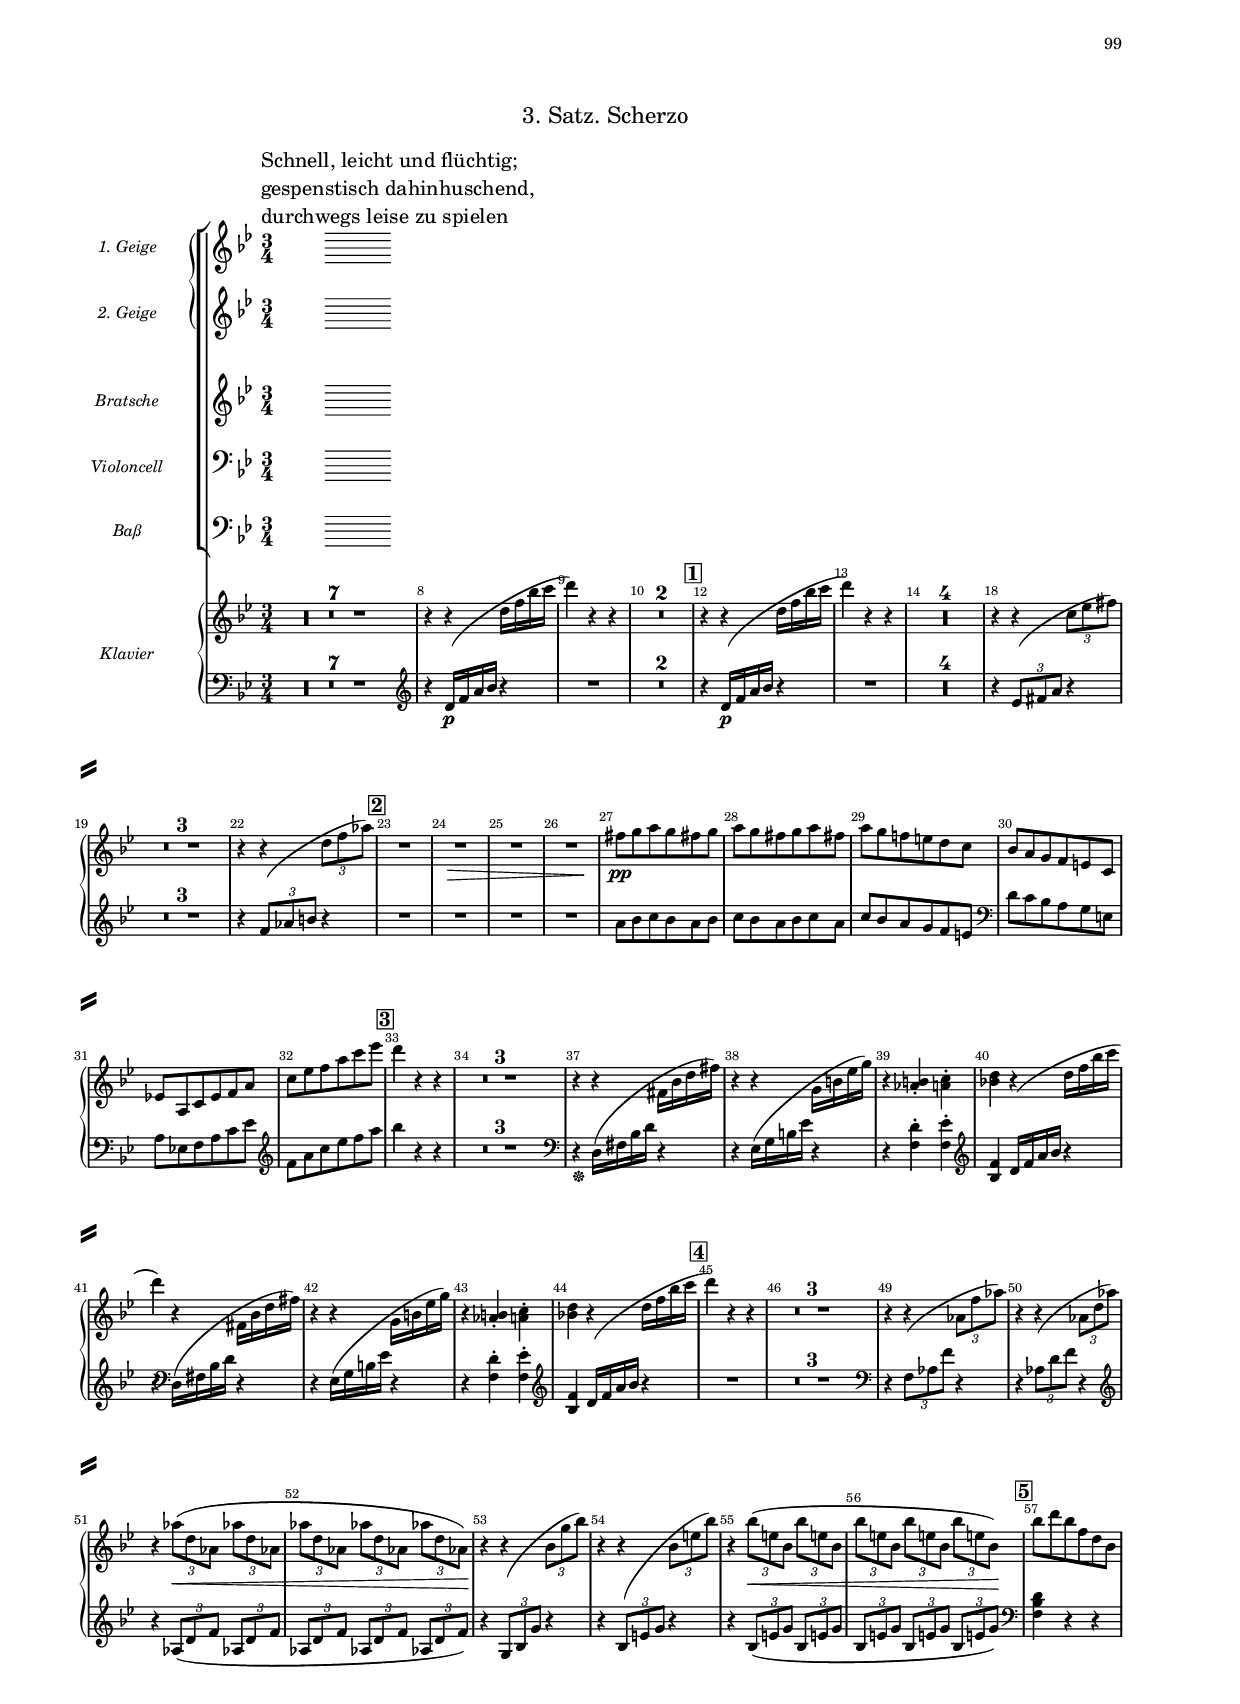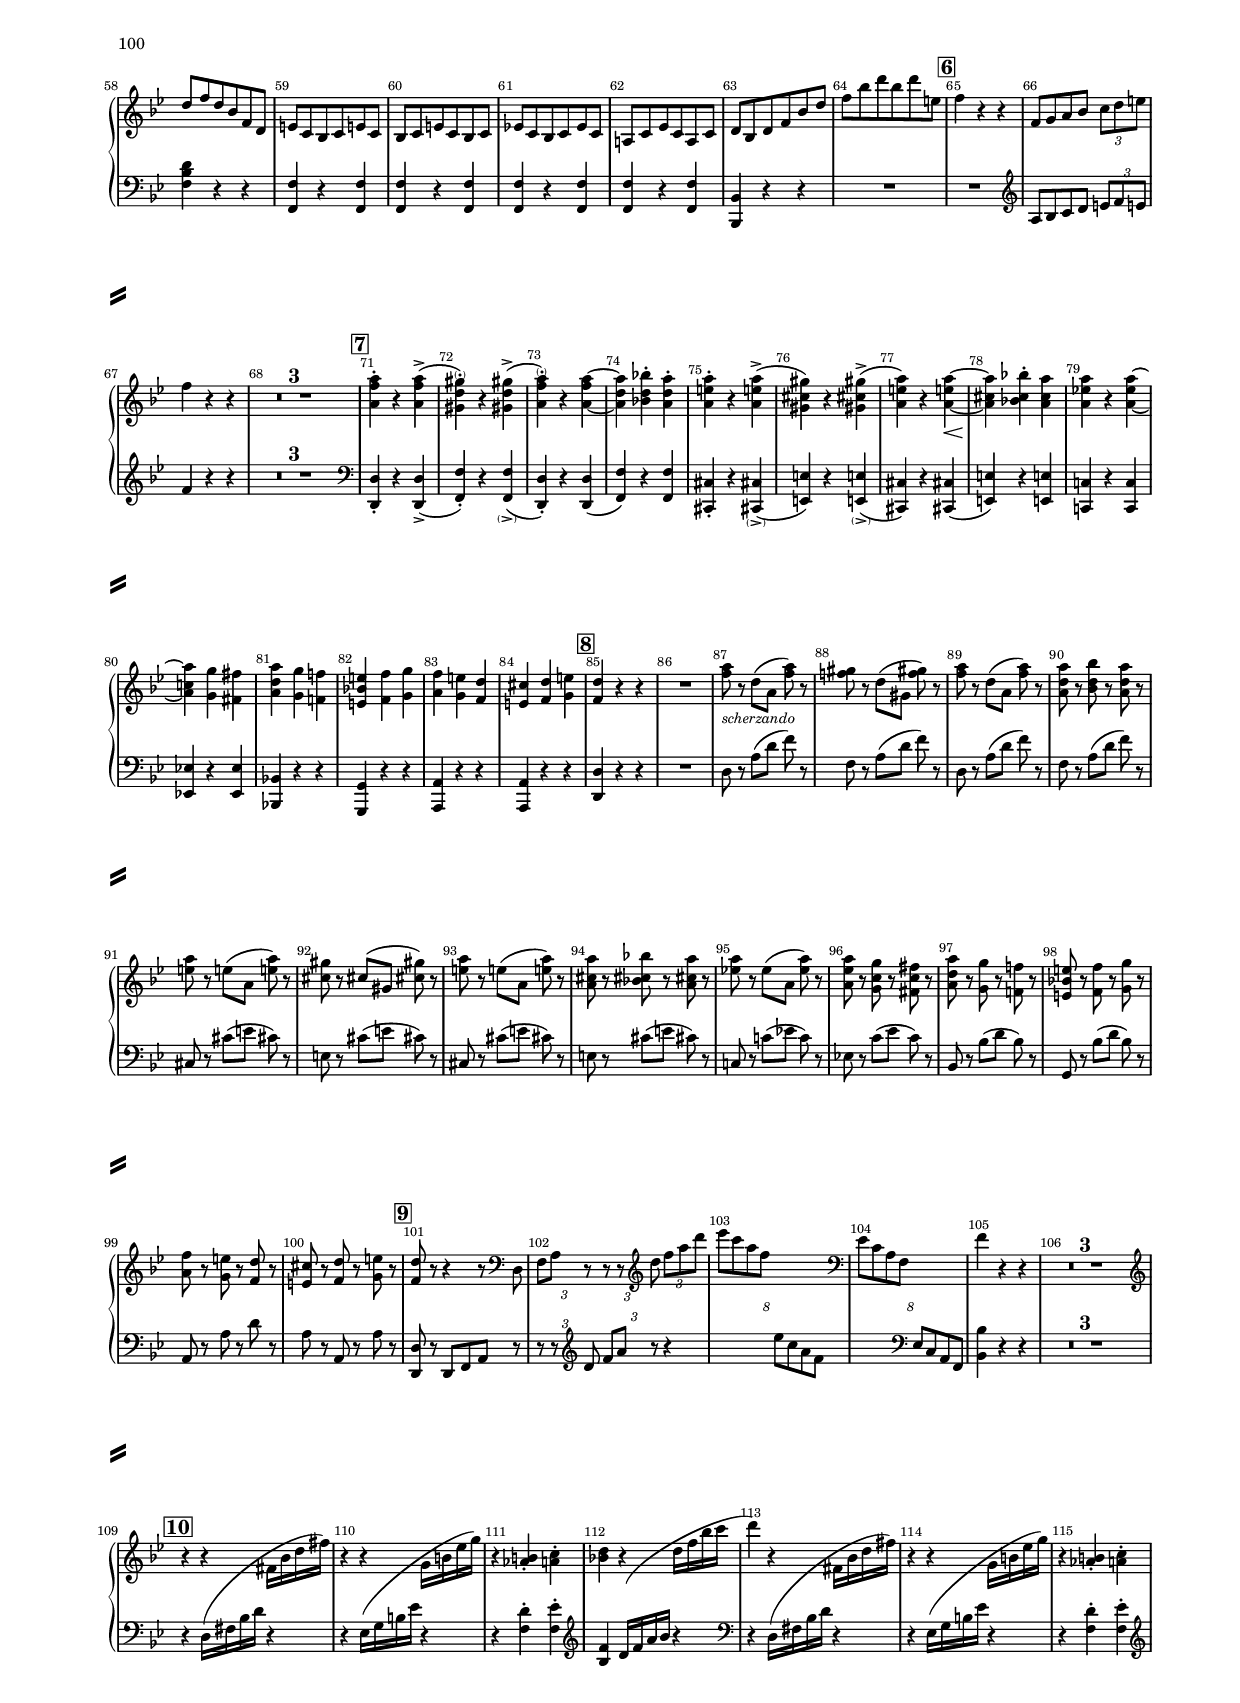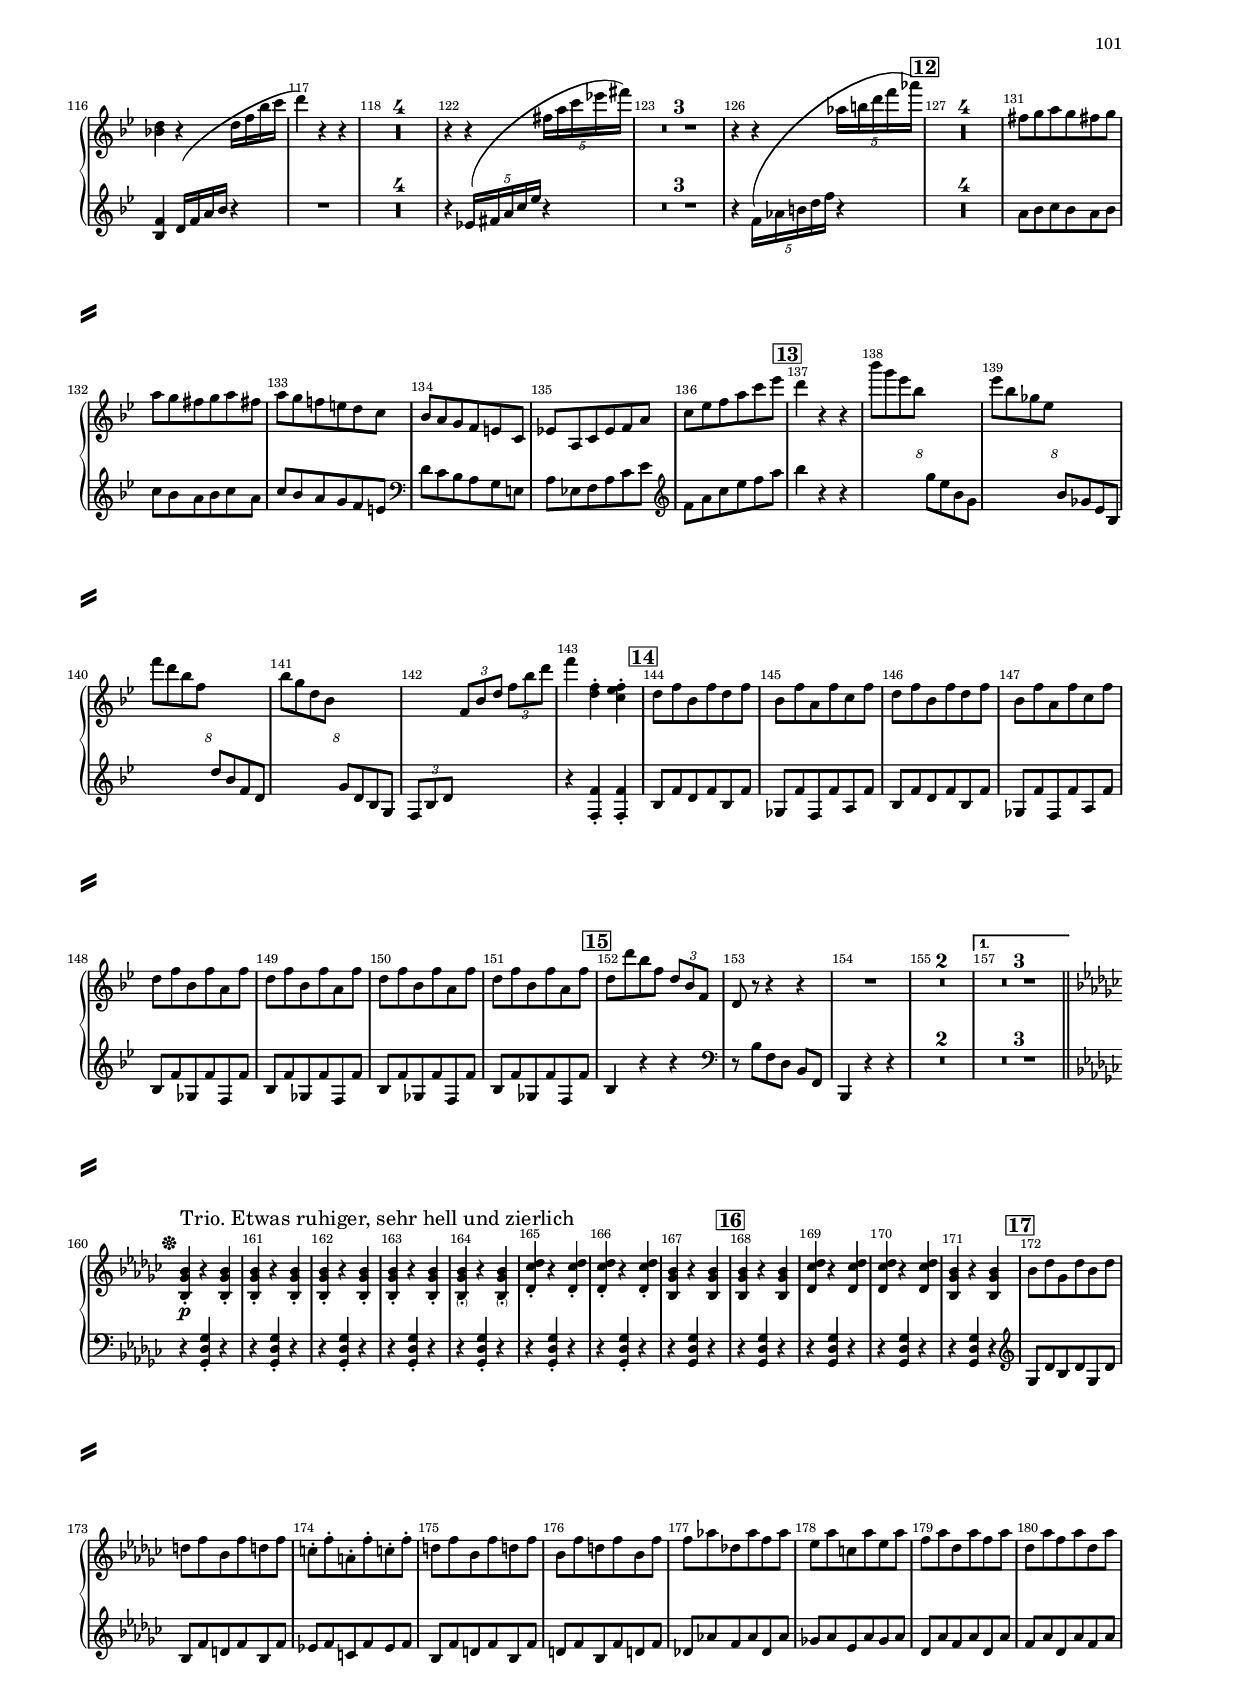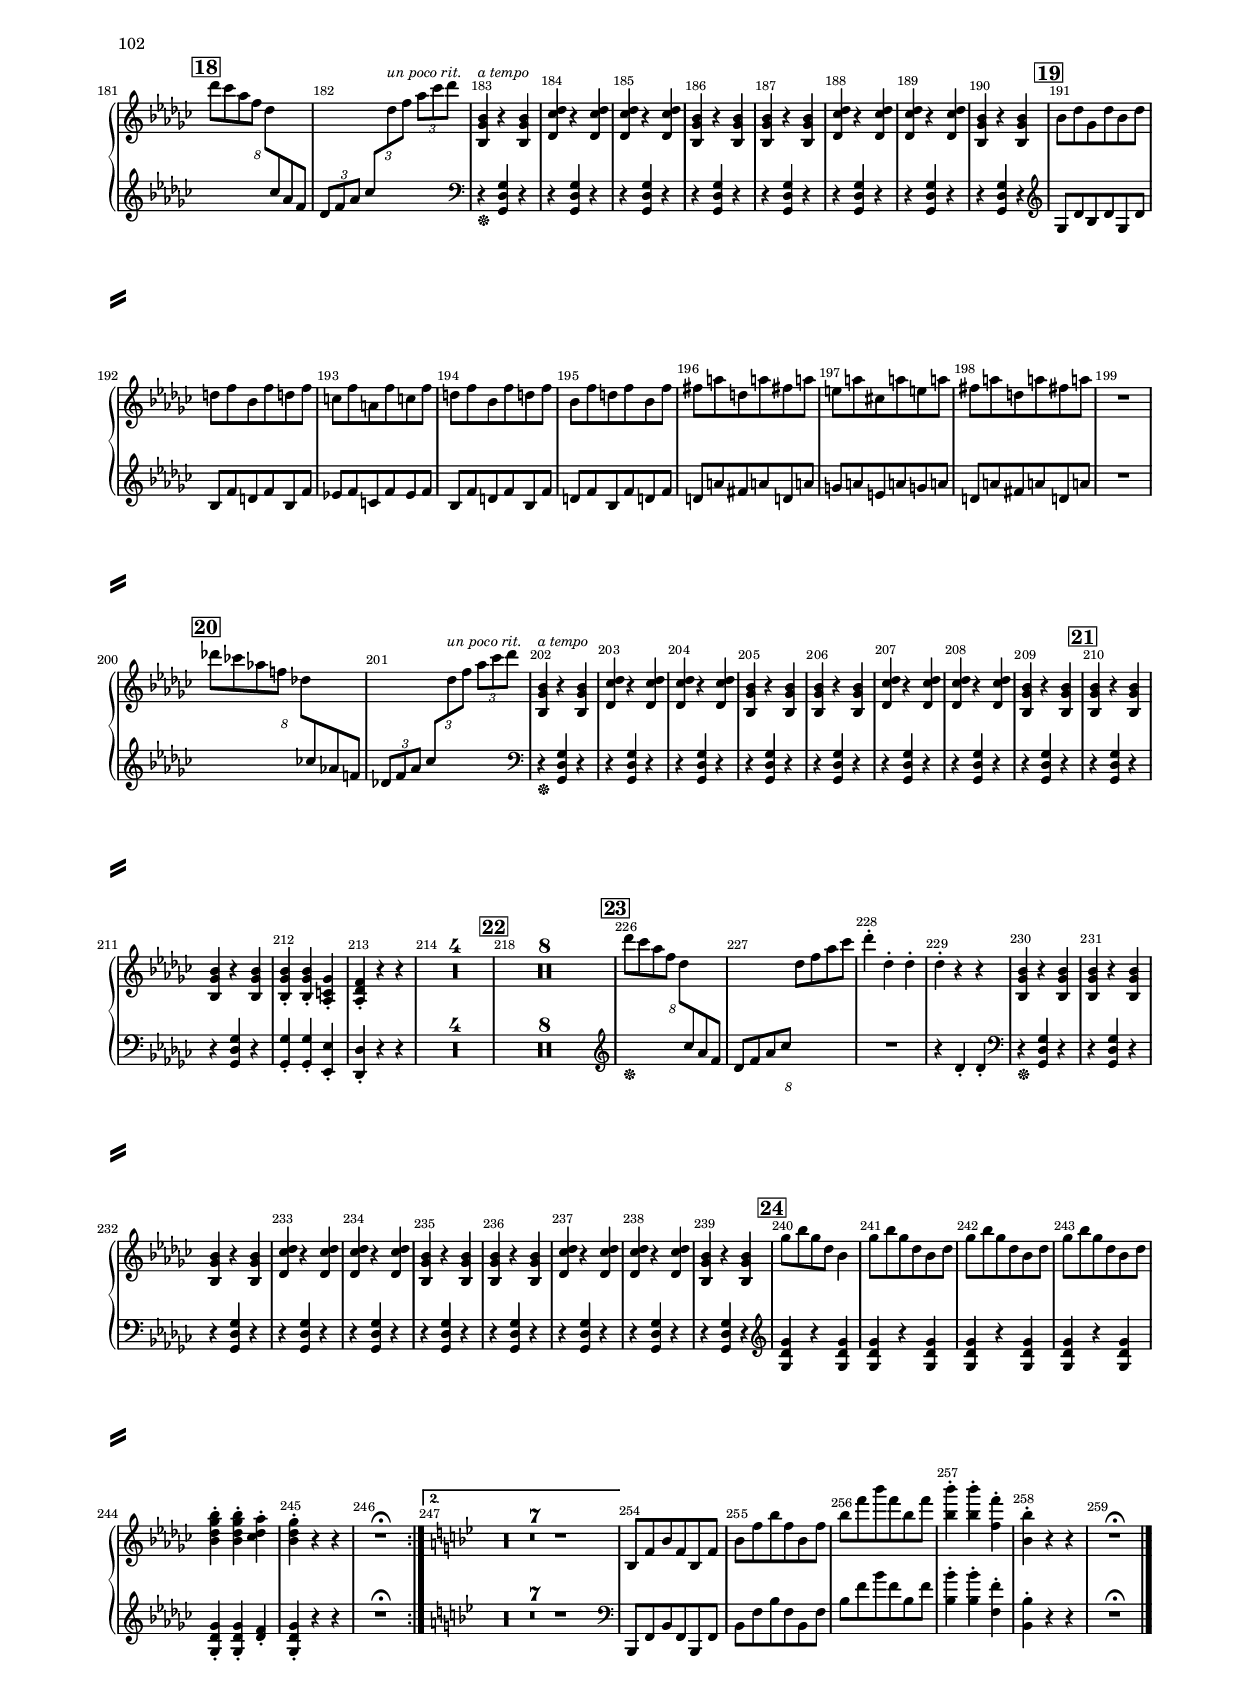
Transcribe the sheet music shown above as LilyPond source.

% (c) 2017 by Wolfgang Skala.
% This file is licensed under the Creative Commons Attribution-NonCommercial-ShareAlike 4.0 International License.
% To view a copy of this license, visit http://creativecommons.org/licenses/by-nc-sa/4.0/.

\version "2.18.0"

#(ly:set-option 'relative-includes #t)

% \include "Scores/S_I.ly"
% \include "Scores/S_II.ly"
% (c) 2017 by Wolfgang Skala.
% This file is licensed under the Creative Commons Attribution-NonCommercial-ShareAlike 4.0 International License.
% To view a copy of this license, visit http://creativecommons.org/licenses/by-nc-sa/4.0/.

\version "2.18.0"

\include "../definitions.ly"

\paper { first-page-number = #99 }

#(set-global-staff-size 14.14)

\book {
	\bookpart {
		\header {
			subtitle = \markup { \vspace #3 \normal-text \larger \larger "3. Satz. Scherzo" }
			composer = \markup { \larger " " }
		}
% 		\paper { systems-per-page = #2 }
		\score {
			<<
				\new StaffGroup <<
					\new GrandStaff <<
						\new Staff {
							\set Score.voltaSpannerDuration = #(ly:make-moment 6/4)
							\set Staff.instrumentName = "1. Geige"
							\set Staff.midiInstrument = #"violin"
							\IIIViolinoI
						}
						\new Staff {
							\set Staff.instrumentName = "2. Geige"
							\set Staff.midiInstrument = #"violin"
							\IIIViolinoII
						}
					>>
					\new Staff {
						\set Staff.instrumentName = "Bratsche"
						\set Staff.midiInstrument = #"violin"
						\IIIViola
					}
					\new Staff {
						\set Staff.instrumentName = "Violoncell"
						\set Staff.midiInstrument = #"cello"
						\IIIVioloncello
					}
					\new Staff {
						\set Staff.instrumentName = "Baß"
						\set Staff.midiInstrument = #"cello"
						\IIIContrabasso
					}
				>>
				\new PianoStaff <<
					\set PianoStaff.instrumentName = "Klavier"
					\new Staff = "RH" <<
% 						\unfoldRepeats
						\IIIPianoR
					>>
					\new Staff = "LH" <<
% 						\unfoldRepeats
						\IIIPianoL
					>>
				>>
			>>
			\layout { }
% 			\midi { \tempo 2. = 60 }
		}
	}
}



% \include "Parts/P_Violino1.ly"